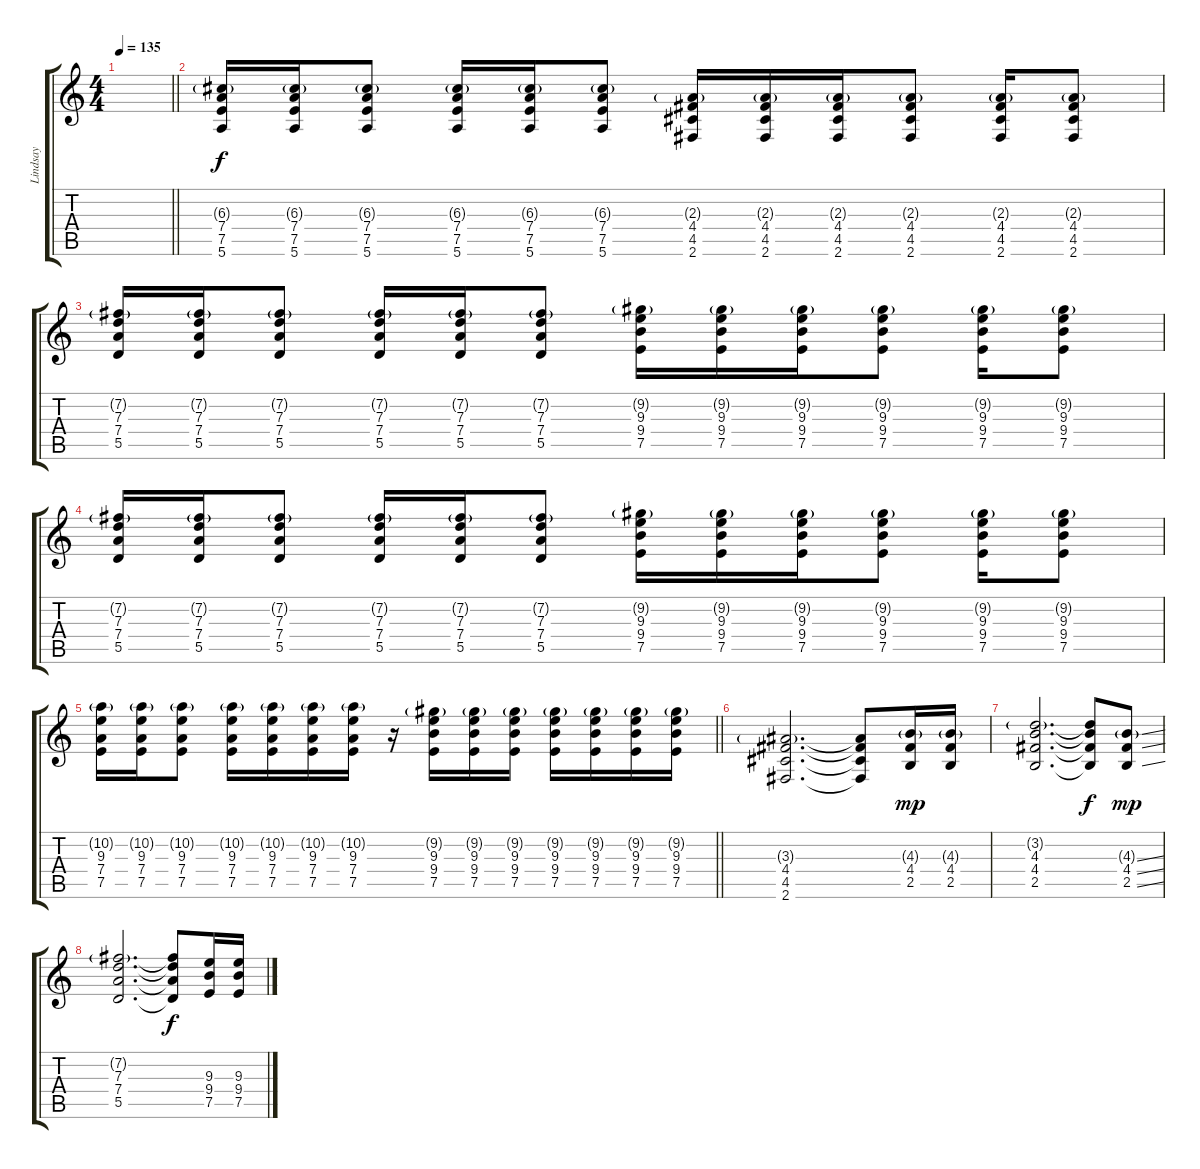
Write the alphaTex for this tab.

\track ("Lindsay" "Lindsay") {instrument distortionguitar}
\staff {score tabs}
\tuning (E4 B3 G3 D3 A2 E2) {hide}
\ts (4 4)
\tempo 135
\clef g2
\barLineRight lightlight
\ks c
|
\section ("" "")
(6.3{g} 7.4 7.5 5.6).16 (6.3{g} 7.4 7.5 5.6).16 (6.3{g} 7.4 7.5 5.6).8 (6.3{g} 7.4 7.5 5.6).16 (6.3{g} 7.4 7.5 5.6).16 (6.3{g} 7.4 7.5 5.6).8 (2.3{g} 4.4 4.5 2.6).16 (2.3{g} 4.4 4.5 2.6).16 (2.3{g} 4.4 4.5 2.6).16 (2.3{g} 4.4 4.5 2.6).8 (2.3{g} 4.4 4.5 2.6).16 (2.3{g} 4.4 4.5 2.6).8 |
(7.2{g} 7.3 7.4 5.5).16 (7.2{g} 7.3 7.4 5.5).16 (7.2{g} 7.3 7.4 5.5).8 (7.2{g} 7.3 7.4 5.5).16 (7.2{g} 7.3 7.4 5.5).16 (7.2{g} 7.3 7.4 5.5).8 (9.2{g} 9.3 9.4 7.5).16 (9.2{g} 9.3 9.4 7.5).16 (9.2{g} 9.3 9.4 7.5).16 (9.2{g} 9.3 9.4 7.5).8 (9.2{g} 9.3 9.4 7.5).16 (9.2{g} 9.3 9.4 7.5).8 |
(7.2{g} 7.3 7.4 5.5).16 (7.2{g} 7.3 7.4 5.5).16 (7.2{g} 7.3 7.4 5.5).8 (7.2{g} 7.3 7.4 5.5).16 (7.2{g} 7.3 7.4 5.5).16 (7.2{g} 7.3 7.4 5.5).8 (9.2{g} 9.3 9.4 7.5).16 (9.2{g} 9.3 9.4 7.5).16 (9.2{g} 9.3 9.4 7.5).16 (9.2{g} 9.3 9.4 7.5).8 (9.2{g} 9.3 9.4 7.5).16 (9.2{g} 9.3 9.4 7.5).8 |
\barLineRight lightlight
(10.2{g} 9.3 7.4 7.5).16 (10.2{g} 9.3 7.4 7.5).16 (10.2{g} 9.3 7.4 7.5).8 (10.2{g} 9.3 7.4 7.5).16 (10.2{g} 9.3 7.4 7.5).16 (10.2{g} 9.3 7.4 7.5).16 (10.2{g} 9.3 7.4 7.5).16 r.16 (9.2{g} 9.3 9.4 7.5).16 (9.2{g} 9.3 9.4 7.5).16 (9.2{g} 9.3 9.4 7.5).16 (9.2{g} 9.3 9.4 7.5).16 (9.2{g} 9.3 9.4 7.5).16 (9.2{g} 9.3 9.4 7.5).16 (9.2{g} 9.3 9.4 7.5).16 |
\section ("" "")
(3.3{g} 4.4 4.5 2.6).2{d} (3.3{t} 4.4{t} 4.5{t} 2.6{t}).8{dy f} (4.3{g} 4.4 2.5).16{dy mp} (4.3{g} 4.4 2.5).16 |
(3.2{g} 4.3 4.4 2.5).2{d} (3.2{t} 4.3{t} 4.4{t} 2.5{t}).8{dy f} (4.3{ss g} 4.4{ss} 2.5{ss}).8{dy mp} |
(7.2{g} 7.3 7.4 5.5).2{d} (7.2{t} 7.3{t} 7.4{t} 5.5{t}).8{dy f} (9.3 9.4 7.5).16 (9.3 9.4 7.5).16
